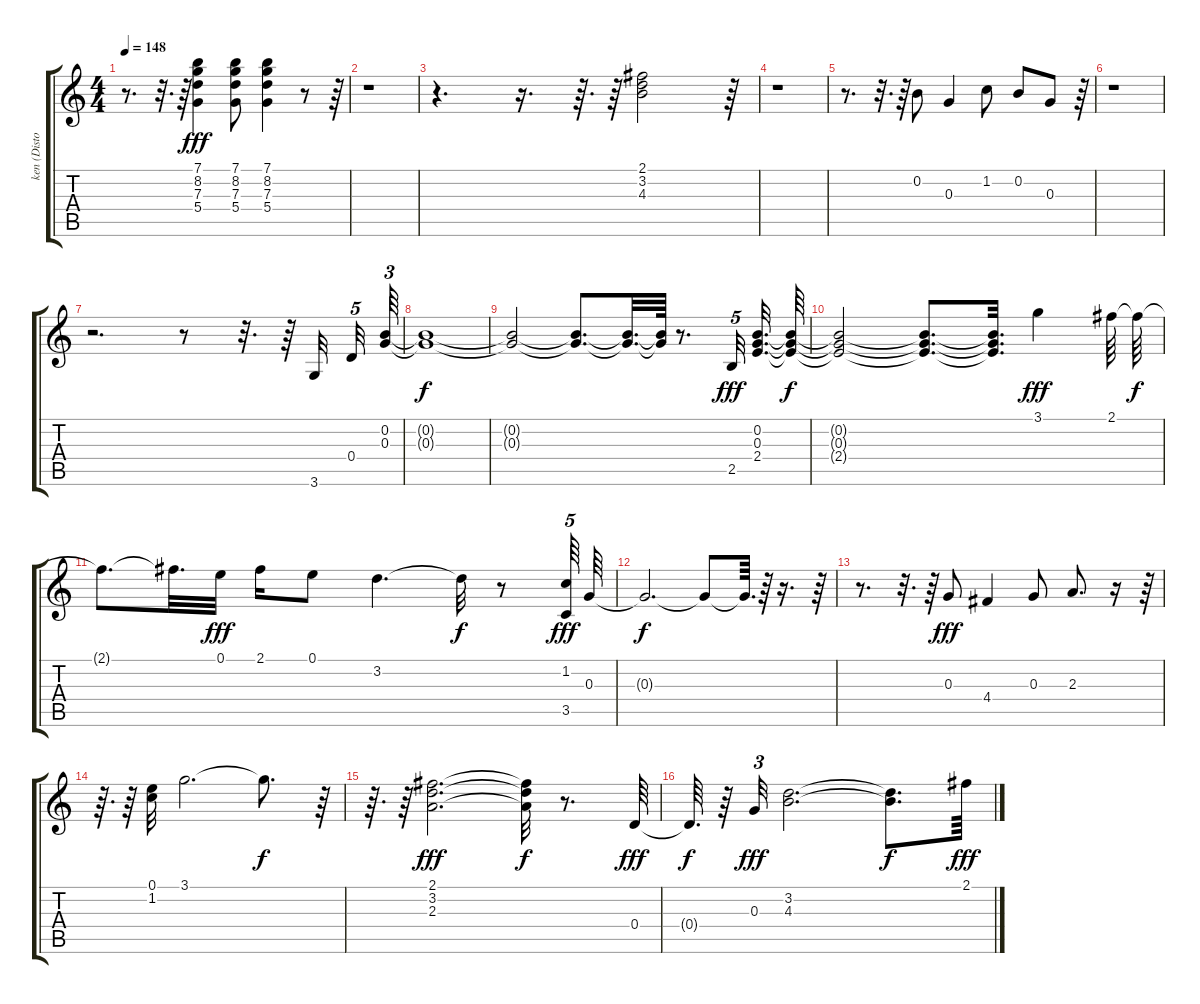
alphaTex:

\track ("ken (Distortion Guitar)" "ken (Disto") {instrument distortionguitar}
\staff {score tabs}
\tuning (E4 B3 G3 D3 A2 E2) {hide}
\ts (4 4)
\tempo 148
\clef g2
\ks c
r.8{d dy fff} r.32{d} r.64 (7.1 8.2 7.3 5.4).4 (7.1 8.2 7.3 5.4).8 (7.1 8.2 7.3 5.4).4 r.8 r.64 |
r.1 |
r.4{d} r.16{d} r.64{d} r.64 (2.1 3.2 4.3).2 r.64 |
r.1 |
r.8{d} r.32{d} r.64 0.2.8 0.3.4 1.2.8 0.2.8 0.3.8 r.64 |
r.1 |
r.2{d} r.8 r.32{d} r.64 3.6.32{beam splitsecondary} 0.4.32{tu (5 4)} (0.2 0.3).64{tu (3 2)} |
(0.2{t} 0.3{t}).1{dy f} |
(0.2{t} 0.3{t}).2 (0.2{t} 0.3{t}).8{d} (0.2{t} 0.3{t}).32{d} (0.2{t} 0.3{t}).64 r.8{d} 2.5.32{tu (5 4) dy fff} (0.2 0.3 2.4).32{d} (0.2{t} 0.3{t} 2.4{t}).64{dy f} |
(0.2{t} 0.3{t} 2.4{t}).2 (0.2{t} 0.3{t} 2.4{t}).8{d} (0.2{t} 0.3{t} 2.4{t}).32{d} 3.1.4{dy fff} 2.1.64 2.1{t}.64{dy f} |
2.1{t}.8{d} 2.1{t}.32{d} 0.1.32{dy fff} 2.1.16 0.1.8 3.2.4{d} 3.2{t}.32{dy f} r.8 (1.2 3.5).64{tu (5 4) dy fff} 0.3.64 |
0.3{t}.2{d dy f} 0.3{t}.8 0.3{t}.64{d} r.64 r.16{d} r.64 |
r.8{d} r.32{d} r.64 0.3.8{dy fff} 4.4.4 0.3.8 2.3.8{d} r.16 r.64 |
r.64{d} r.64 (0.1 1.2).32 3.1.2{d} 3.1{t}.8{d dy f} r.64 |
r.64{d} r.64 (2.1 3.2 2.3).2{d dy fff} (2.1{t} 3.2{t} 2.3{t}).32{dy f} r.8{d} 0.4.64{dy fff} |
0.4{t}.64{d dy f} r.64 0.3.32{tu (3 2) dy fff} (3.2 4.3).2{d} (3.2{t} 4.3{t}).8{d dy f} 2.1.64{dy fff}
